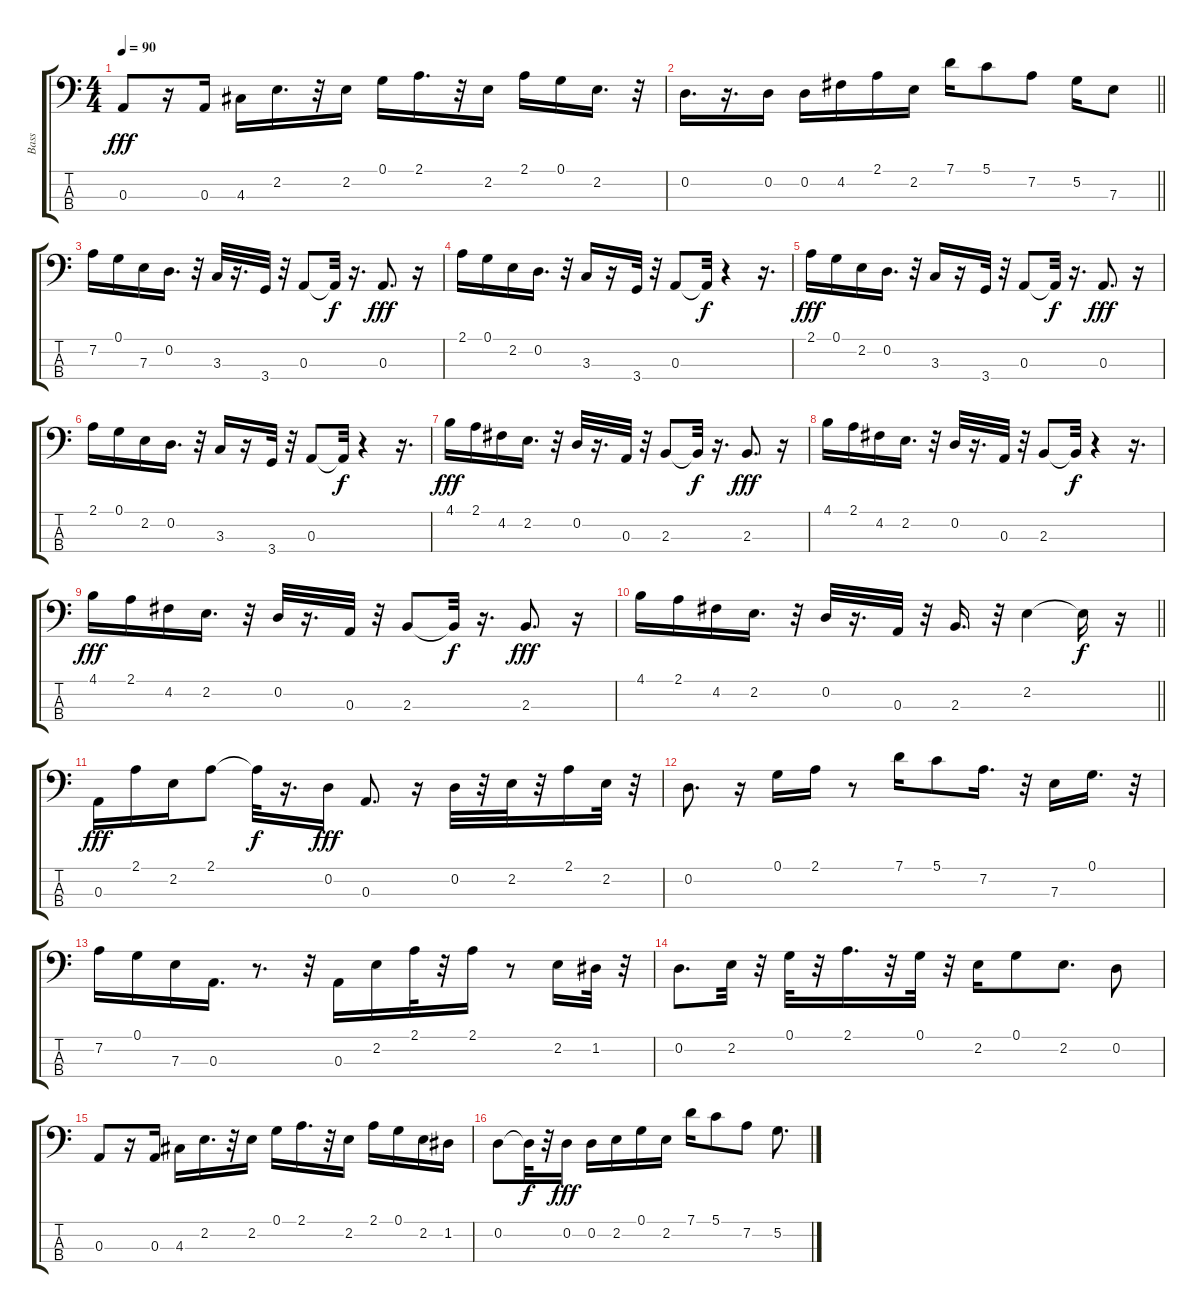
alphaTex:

\track ("Bass" "Bass") {instrument electricbasspick}
\staff {score tabs}
\tuning (G2 D2 A1 E1) {hide}
\ts (4 4)
\tempo 90
\clef f4
\ks c
0.3.8{dy fff} r.16 0.3.16 4.3.16 2.2.16{d} r.32 2.2.16 0.1.16 2.1.16{d} r.32 2.2.16 2.1.16 0.1.16 2.2.16{d} r.32 |
\barLineRight lightlight
0.2.16{d} r.16{d} 0.2.16 0.2.16 4.2.16 2.1.16 2.2.16 7.1.16 5.1.8 7.2.8 5.2.16 7.3.8 |
7.2.16 0.1.16 7.3.16 0.2.16{d} r.32 3.3.32 r.16{d} 3.4.32 r.32 0.3.8 0.3{t}.32{dy f} r.16{d} 0.3.8{d dy fff} r.16 |
2.1.16 0.1.16 2.2.16 0.2.16{d} r.32 3.3.16 r.16 3.4.32 r.32 0.3.8 0.3{t}.32{dy f} r.4 r.16{d} |
2.1.16{dy fff} 0.1.16 2.2.16 0.2.16{d} r.32 3.3.16 r.16 3.4.32 r.32 0.3.8 0.3{t}.32{dy f} r.16{d} 0.3.8{d dy fff} r.16 |
2.1.16 0.1.16 2.2.16 0.2.16{d} r.32 3.3.16 r.16 3.4.32 r.32 0.3.8 0.3{t}.32{dy f} r.4 r.16{d} |
4.1.16{dy fff} 2.1.16 4.2.16 2.2.16{d} r.32 0.2.32 r.16{d} 0.3.32 r.32 2.3.8 2.3{t}.32{dy f} r.16{d} 2.3.8{d dy fff} r.16 |
4.1.16 2.1.16 4.2.16 2.2.16{d} r.32 0.2.32 r.16{d} 0.3.32 r.32 2.3.8 2.3{t}.32{dy f} r.4 r.16{d} |
4.1.16{dy fff} 2.1.16 4.2.16 2.2.16{d} r.32 0.2.32 r.16{d} 0.3.32 r.32 2.3.8 2.3{t}.32{dy f} r.16{d} 2.3.8{d dy fff} r.16 |
\barLineRight lightlight
4.1.16 2.1.16 4.2.16 2.2.16{d} r.32 0.2.32 r.16{d} 0.3.32 r.32 2.3.16{d} r.32 2.2.4 2.2{t}.16{dy f} r.16 |
0.3.16{dy fff} 2.1.16 2.2.16 2.1.8 2.1{t}.32{dy f} r.16{d} 0.2.16{dy fff} 0.3.8{d} r.16 0.2.32 r.32 2.2.32 r.32 2.1.16 2.2.32 r.32 |
0.2.8{d} r.16 0.1.16 2.1.16 r.8 7.1.16 5.1.8 7.2.16{d} r.32 7.3.16 0.1.16{d} r.32 |
7.2.16 0.1.16 7.3.16 0.3.16{d} r.8{d} r.32 0.3.16 2.2.16 2.1.32 r.32 2.1.16 r.8 2.2.16 1.2.32 r.32 |
0.2.8{d} 2.2.32 r.32 0.1.32 r.32 2.1.16{d} r.32 0.1.32 r.32 2.2.16 0.1.8 2.2.8{d} 0.2.8 |
0.3.8 r.16 0.3.16 4.3.16 2.2.16{d} r.32 2.2.16 0.1.16 2.1.16{d} r.32 2.2.16 2.1.16 0.1.16 2.2.16 1.2.16 |
0.2.8 0.2{t}.32{dy f} r.32 0.2.16{dy fff} 0.2.16 2.2.16 0.1.16 2.2.16 7.1.16 5.1.8 7.2.8 5.2.8{d}
